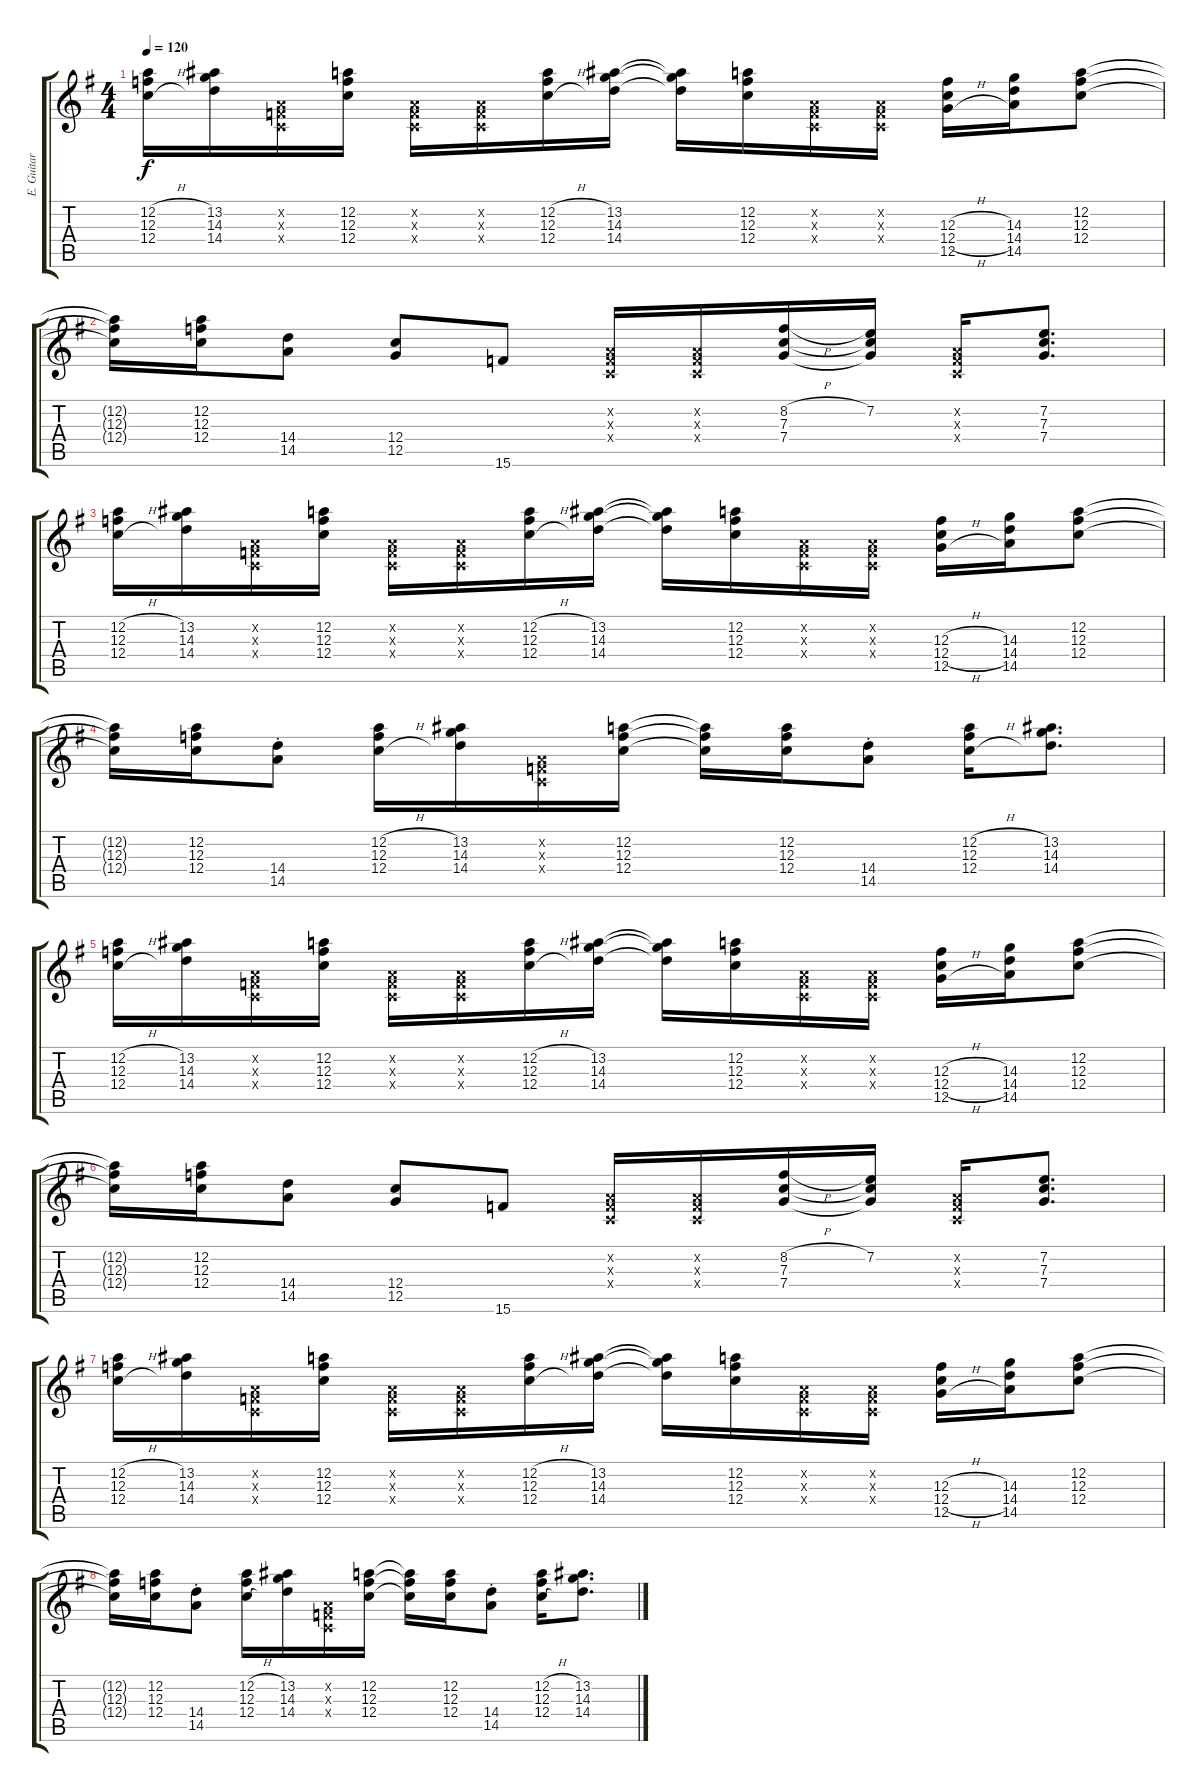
\track ("E. Guitar III" "E. Guitar ") {instrument overdrivenguitar}
\staff {score tabs}
\tuning (D4 A3 F3 C3 G2 D2) {hide}
\ts (4 4)
\tempo 120
\clef g2
\ks g
(12.2{h} 12.3{h} 12.4{h}).16{dy f} (13.2 14.3 14.4).16 (0.2{x} 0.3{x} 0.4{x}).16 (12.2 12.3 12.4).16 (0.2{x} 0.3{x} 0.4{x}).16 (0.2{x} 0.3{x} 0.4{x}).16 (12.2{h} 12.3{h} 12.4{h}).16 (13.2 14.3 14.4).16 (13.2{t} 14.3{t} 14.4{t}).16 (12.2 12.3 12.4).16 (0.2{x} 0.3{x} 0.4{x}).16 (0.2{x} 0.3{x} 0.4{x}).16 (12.3{h} 12.4{h} 12.5{h}).16 (14.3 14.4 14.5).16 (12.2 12.3 12.4).8 |
(12.2{t} 12.3{t} 12.4{t}).16 (12.2 12.3 12.4).16 (14.4 14.5).8 (12.4 12.5).8 15.6.8 (0.2{x} 0.3{x} 0.4{x}).16 (0.2{x} 0.3{x} 0.4{x}).16 (8.2{h} 7.3 7.4).16 (7.2 7.3{t} 7.4{t}).16 (0.2{x} 0.3{x} 0.4{x}).16 (7.2 7.3 7.4).8{d} |
(12.2{h} 12.3{h} 12.4{h}).16 (13.2 14.3 14.4).16 (0.2{x} 0.3{x} 0.4{x}).16 (12.2 12.3 12.4).16 (0.2{x} 0.3{x} 0.4{x}).16 (0.2{x} 0.3{x} 0.4{x}).16 (12.2{h} 12.3{h} 12.4{h}).16 (13.2 14.3 14.4).16 (13.2{t} 14.3{t} 14.4{t}).16 (12.2 12.3 12.4).16 (0.2{x} 0.3{x} 0.4{x}).16 (0.2{x} 0.3{x} 0.4{x}).16 (12.3{h} 12.4{h} 12.5{h}).16 (14.3 14.4 14.5).16 (12.2 12.3 12.4).8 |
(12.2{t} 12.3{t} 12.4{t}).16 (12.2 12.3 12.4).16 (14.4{st} 14.5{st}).8 (12.2{h} 12.3{h} 12.4{h}).16 (13.2 14.3 14.4).16 (0.2{x} 0.3{x} 0.4{x}).16 (12.2 12.3 12.4).16 (12.2{t} 12.3{t} 12.4{t}).16 (12.2 12.3 12.4).16 (14.4{st} 14.5{st}).8 (12.2{h} 12.3{h} 12.4{h}).16 (13.2 14.3 14.4).8{d} |
(12.2{h} 12.3{h} 12.4{h}).16 (13.2 14.3 14.4).16 (0.2{x} 0.3{x} 0.4{x}).16 (12.2 12.3 12.4).16 (0.2{x} 0.3{x} 0.4{x}).16 (0.2{x} 0.3{x} 0.4{x}).16 (12.2{h} 12.3{h} 12.4{h}).16 (13.2 14.3 14.4).16 (13.2{t} 14.3{t} 14.4{t}).16 (12.2 12.3 12.4).16 (0.2{x} 0.3{x} 0.4{x}).16 (0.2{x} 0.3{x} 0.4{x}).16 (12.3{h} 12.4{h} 12.5{h}).16 (14.3 14.4 14.5).16 (12.2 12.3 12.4).8 |
(12.2{t} 12.3{t} 12.4{t}).16 (12.2 12.3 12.4).16 (14.4 14.5).8 (12.4 12.5).8 15.6.8 (0.2{x} 0.3{x} 0.4{x}).16 (0.2{x} 0.3{x} 0.4{x}).16 (8.2{h} 7.3 7.4).16 (7.2 7.3{t} 7.4{t}).16 (0.2{x} 0.3{x} 0.4{x}).16 (7.2 7.3 7.4).8{d} |
(12.2{h} 12.3{h} 12.4{h}).16 (13.2 14.3 14.4).16 (0.2{x} 0.3{x} 0.4{x}).16 (12.2 12.3 12.4).16 (0.2{x} 0.3{x} 0.4{x}).16 (0.2{x} 0.3{x} 0.4{x}).16 (12.2{h} 12.3{h} 12.4{h}).16 (13.2 14.3 14.4).16 (13.2{t} 14.3{t} 14.4{t}).16 (12.2 12.3 12.4).16 (0.2{x} 0.3{x} 0.4{x}).16 (0.2{x} 0.3{x} 0.4{x}).16 (12.3{h} 12.4{h} 12.5{h}).16 (14.3 14.4 14.5).16 (12.2 12.3 12.4).8 |
(12.2{t} 12.3{t} 12.4{t}).16 (12.2 12.3 12.4).16 (14.4{st} 14.5{st}).8 (12.2{h} 12.3{h} 12.4{h}).16 (13.2 14.3 14.4).16 (0.2{x} 0.3{x} 0.4{x}).16 (12.2 12.3 12.4).16 (12.2{t} 12.3{t} 12.4{t}).16 (12.2 12.3 12.4).16 (14.4{st} 14.5{st}).8 (12.2{h} 12.3{h} 12.4{h}).16 (13.2 14.3 14.4).8{d}
